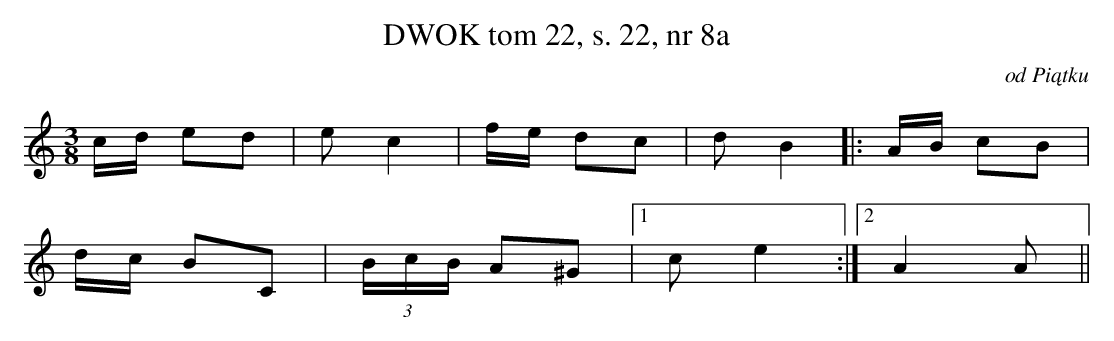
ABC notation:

X:1
T: DWOK tom 22, s. 22, nr 8a
O: od Piątku
L: 1/16
M: 3/8
K: C
cd e2d2|e2c4|fe d2c2|d2B4|:AB c2B2|
dc B2C2|(3BcB A2^G2|[1c2 e4:|[2A4 A2||
